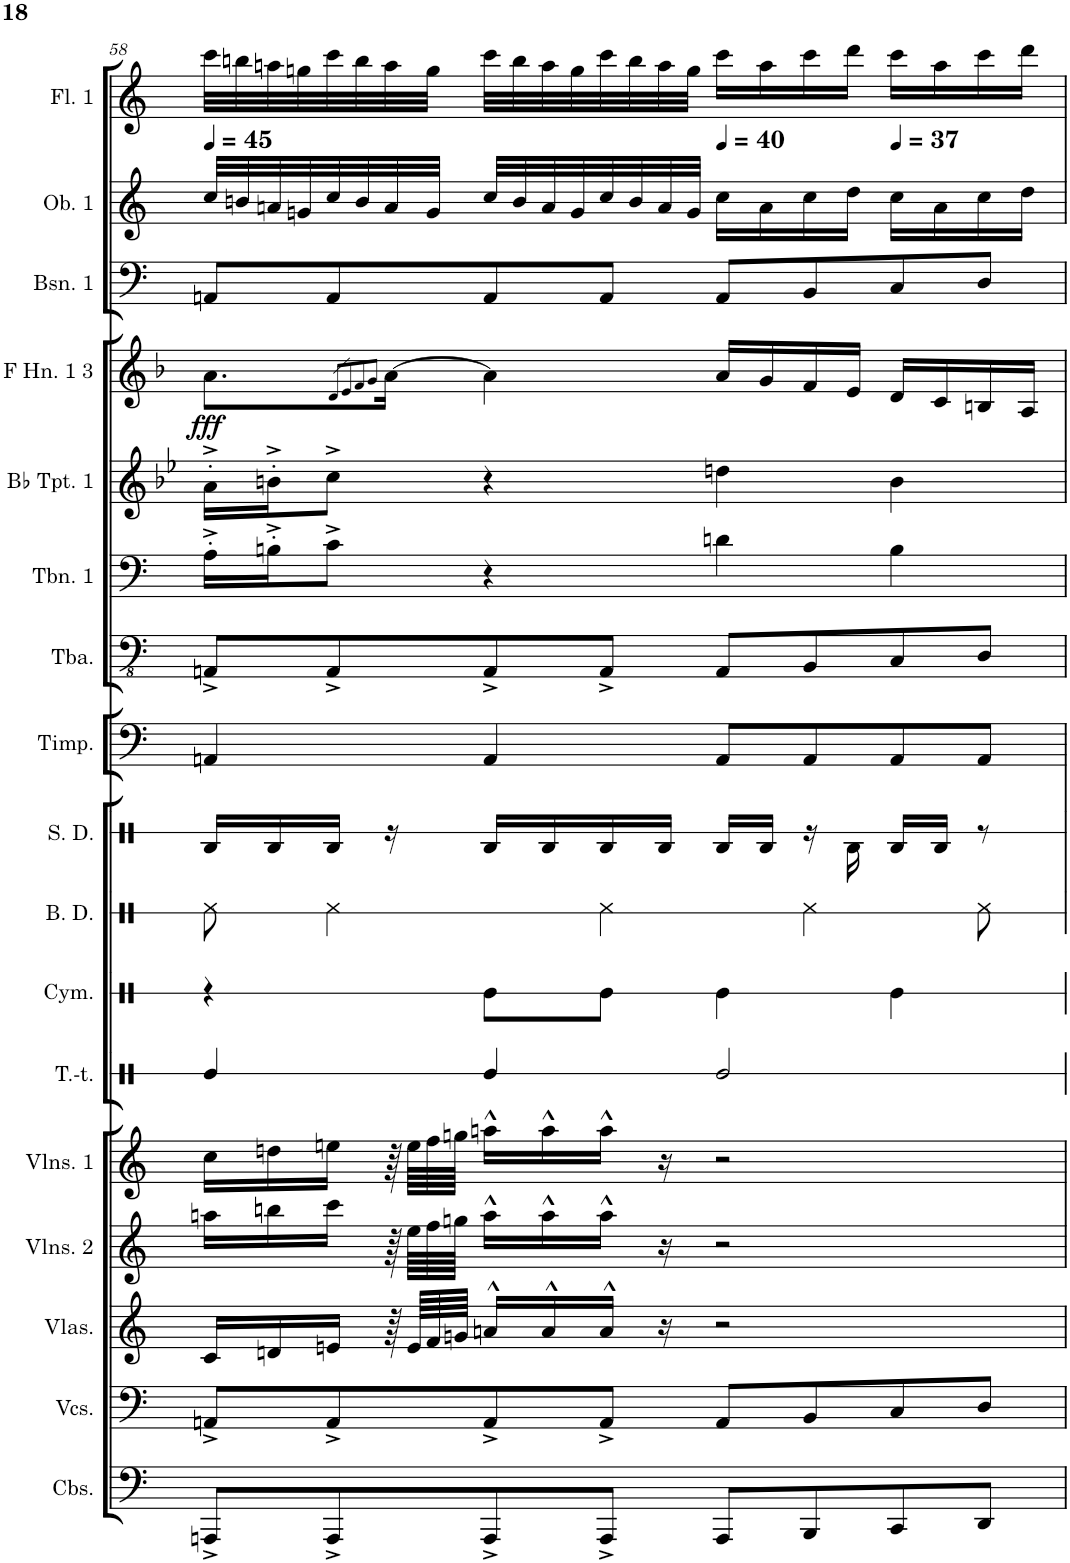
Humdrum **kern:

**kern	**kern	**kern	**kern	**kern	**kern	**kern	**kern	**kern	**kern	**kern	**kern	**kern	**kern	**dynam	**kern	**kern	**kern
*part17	*part16	*part15	*part14	*part13	*part12	*part11	*part10	*part9	*part8	*part7	*part6	*part5	*part4	*part4	*part3	*part2	*part1
*staff17	*staff16	*staff15	*staff14	*staff13	*staff12	*staff11	*staff10	*staff9	*staff8	*staff7	*staff6	*staff5	*staff4	*staff4	*staff3	*staff2	*staff1
*I"Contrabasses	*I"Violoncellos	*I"Violas	*I"Violins 2	*I"Violins 1	*I"Tam-tam	*I"Cymbals	*I"Bass Drum	*I"Snare Drum	*I"Timpani	*I"Tuba	*I"Trombone 1	*I"Bb Trumpet 1	*I"F Horn 1 &amp; 3	*	*I"Bassoon 1	*I"Oboe 1	*I"Flute 1
*I'Cbs.	*I'Vcs.	*I'Vlas.	*I'Vlns. 2	*I'Vlns. 1	*I'T.-t.	*I'Cym.	*I'B. D.	*I'S. D.	*I'Timp.	*I'Tba.	*I'Tbn. 1	*I'Bb Tpt. 1	*I'F Hn. 1 3	*	*I'Bsn. 1	*I'Ob. 1	*I'Fl. 1
!!LO:PB:g=z
*clefF4	*clefF4	*clefG2	*clefG2	*clefG2	*clefX	*clefX	*clefX	*clefX	*clefF4	*clefFv4	*clefF4	*clefG2	*clefG2	*	*clefF4	*clefG2	*clefG2
*Trd7c12	*	*	*	*	*	*	*	*	*	*	*	*Trd1c2	*Trd4c7	*	*	*	*Trd-7c-12
*k[]	*k[]	*k[]	*k[]	*k[]	*k[]	*k[]	*k[]	*k[]	*k[]	*k[]	*k[]	*k[b-e-]	*k[b-]	*	*k[]	*k[]	*k[]
*M4/4	*M4/4	*M4/4	*M4/4	*M4/4	*M4/4	*M4/4	*M4/4	*M4/4	*M4/4	*M4/4	*M4/4	*M4/4	*M4/4	*	*M4/4	*M4/4	*M4/4
*MM45	*MM45	*MM45	*MM45	*MM45	*MM45	*MM45	*MM45	*MM45	*MM45	*MM45	*MM45	*MM45	*MM45	*	*MM45	*MM45	*MM45
=58	=58	=58	=58	=58	=58	=58	=58	=58	=58	=58	=58	=58	=58	=58	=58	=58	=58
!	!	!	!	!	!	!	!	!	!	!	!	!	!	!LO:DY:b	!	!	!
8AAAn^/L	8AAn^/L	16c/LL	16aan\LL	16cc\LL	4ff/	4r	8Rf\	16RB/LL	4AAn/	8AAAn^/L	16A'^\LL	16a'^\LL	8.a\L	fff	8AAn/L	32cc/LLL	32ccc\LLL
.	.	.	.	.	.	.	.	.	.	.	.	.	.	.	.	32bn/	32bbn\
.	.	16dn/	16bbn\	16ddn\	.	.	.	16RB/	.	.	16Bn'^\J	16bn'^\J	.	.	.	32an/	32aan\
.	.	.	.	.	.	.	.	.	.	.	.	.	.	.	.	32gn/	32ggn\
8AAA^/	8AA^/	16en/JJ	16ccc\JJ	16een\JJ	.	.	4Rf\	16RB/JJ	.	8AAA^/	8c^\J	8cc^\J	.	.	8AA/	32cc/	32ccc\
.	.	.	.	.	.	.	.	.	.	.	.	.	.	.	.	32b/	32bb\
.	.	.	.	.	.	.	.	.	.	.	.	.	8qd/L	.	.	.	.
.	.	.	.	.	.	.	.	.	.	.	.	.	8qe/	.	.	.	.
.	.	.	.	.	.	.	.	.	.	.	.	.	8qf/	.	.	.	.
.	.	.	.	.	.	.	.	.	.	.	.	.	8qg/J	.	.	.	.
.	.	64r	64r	64r	.	.	.	16r	.	.	.	.	[16a\Jk	.	.	32a/	32aa\
.	.	64e/LLLL	64ee\LLLL	64ee\LLLL	.	.	.	.	.	.	.	.	.	.	.	.	.
.	.	64f/	64ff\	64ff\	.	.	.	.	.	.	.	.	.	.	.	32g/JJJ	32gg\JJJ
.	.	64gn/JJJJ	64ggn\JJJJ	64ggn\JJJJ	.	.	.	.	.	.	.	.	.	.	.	.	.
8AAA^/	8AA^/	16an^^/LL	16aa^^\LL	16aan^^\LL	4ff/	8ff\L	.	16RB/LL	4AA/	8AAA^/	4r	4r	4a\]	.	8AA/	32cc/LLL	32ccc\LLL
.	.	.	.	.	.	.	.	.	.	.	.	.	.	.	.	32b/	32bb\
.	.	16a^^/	16aa^^\	16aa^^\	.	.	.	16RB/	.	.	.	.	.	.	.	32a/	32aa\
.	.	.	.	.	.	.	.	.	.	.	.	.	.	.	.	32g/	32gg\
8AAA^/J	8AA^/J	16a^^/JJ	16aa^^\JJ	16aa^^\JJ	.	8ff\J	4Rf\	16RB/	.	8AAA^/J	.	.	.	.	8AA/J	32cc/	32ccc\
.	.	.	.	.	.	.	.	.	.	.	.	.	.	.	.	32b/	32bb\
.	.	16r	16r	16r	.	.	.	16RB/JJ	.	.	.	.	.	.	.	32a/	32aa\
.	.	.	.	.	.	.	.	.	.	.	.	.	.	.	.	32g/JJJ	32gg\JJJ
*	*	*	*	*	*	*	*	*	*	*	*	*	*	*	*	*	*MM40
8AAA/L	8AA/L	2r	2r	2r	2ff/	4ff\	.	16RB/LL	8AA/L	8AAA/L	4dn\	4ddn\	16a/LL	.	8AA/L	16cc\LL	16ccc\LL
.	.	.	.	.	.	.	.	16RB/JJ	.	.	.	.	16g/	.	.	16a\	16aa\
8BBB/	8BB/	.	.	.	.	.	4Rf\	16r	8AA/	8BBB/	.	.	16f/	.	8BB/	16cc\	16ccc\
.	.	.	.	.	.	.	.	16RB\	.	.	.	.	16e/JJ	.	.	16dd\JJ	16ddd\JJ
*	*	*	*	*	*	*	*	*	*	*	*	*	*	*	*	*	*MM37
8CC/	8C/	.	.	.	.	4ff\	.	16RB/LL	8AA/	8CC/	4B\	4b\	16d/LL	.	8C/	16cc\LL	16ccc\LL
.	.	.	.	.	.	.	.	16RB/JJ	.	.	.	.	16c/	.	.	16a\	16aa\
8DD/J	8D/J	.	.	.	.	.	8Rf\	8r	8AA/J	8DD/J	.	.	16Bn/	.	8D/J	16cc\	16ccc\
.	.	.	.	.	.	.	.	.	.	.	.	.	16A/JJ	.	.	16dd\JJ	16ddd\JJ
=	=	=	=	=	=	=	=	=	=	=	=	=	=	=	=	=	=
*-	*-	*-	*-	*-	*-	*-	*-	*-	*-	*-	*-	*-	*-	*-	*-	*-	*-
